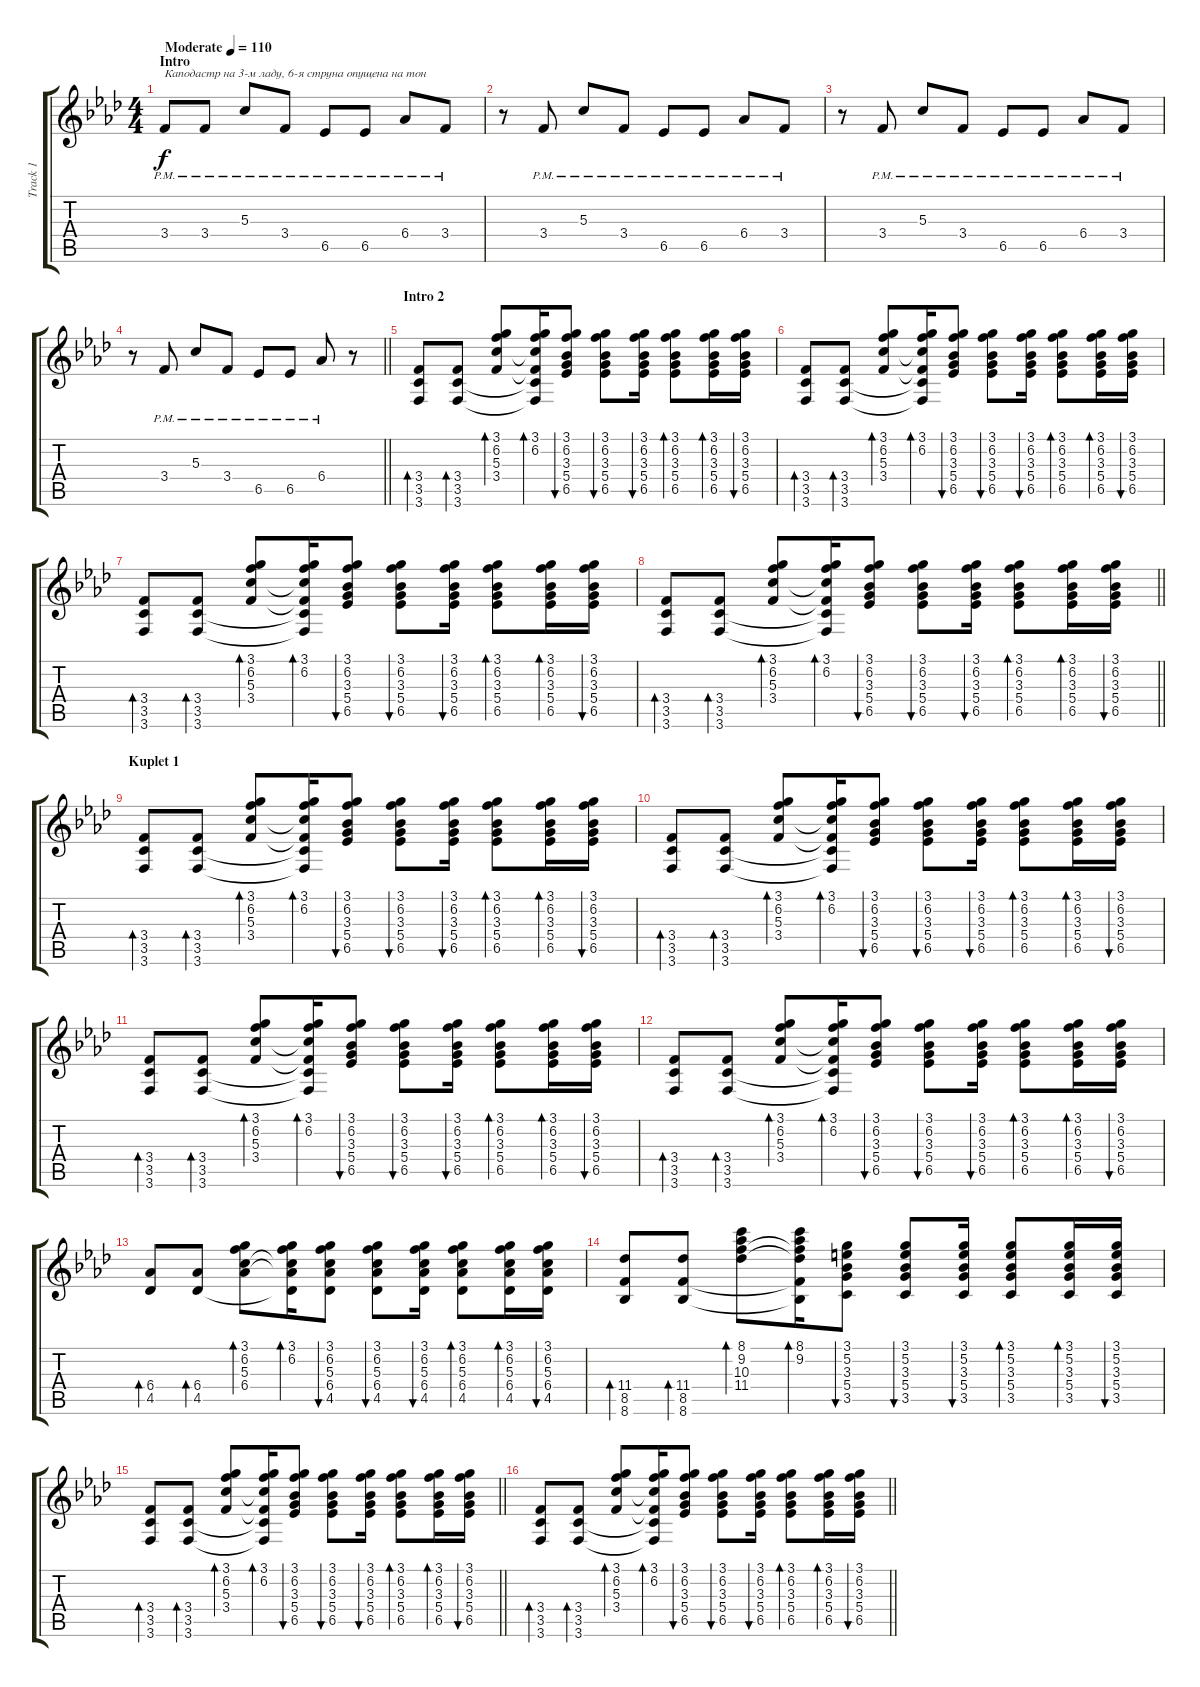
\track ("Track 1" "Track 1") {instrument acousticguitarsteel}
\staff {score tabs}
\tuning (E4 B3 G3 D3 A2 D2) {hide}
\ts (4 4)
\section ("" "Intro")
\tempo (110 "Moderate")
\clef g2
\ks fminor
3.4{pm}.8{txt "Каподастр на 3-м ладу, 6-я струна опущена на тон" dy f instrument acousticguitarsteel} 3.4{pm}.8 5.3{pm}.8 3.4{pm}.8 6.5{pm}.8 6.5{pm}.8 6.4{pm}.8 3.4{pm}.8 |
r.8 3.4{pm}.8 5.3{pm}.8 3.4{pm}.8 6.5{pm}.8 6.5{pm}.8 6.4{pm}.8 3.4{pm}.8 |
r.8 3.4{pm}.8 5.3{pm}.8 3.4{pm}.8 6.5{pm}.8 6.5{pm}.8 6.4{pm}.8 3.4{pm}.8 |
\barLineRight lightlight
r.8 3.4{pm}.8 5.3{pm}.8 3.4{pm}.8 6.5{pm}.8 6.5{pm}.8 6.4{pm}.8 r.8 |
\section ("" "Intro 2")
(3.4 3.5 3.6).8{bd 60} (3.4 3.5 3.6).8{bd 60} (3.1 6.2 5.3 3.4).8{bd 60} (3.1 6.2 5.3{t} 3.4{t} 3.5{t} 3.6{t}).16{bd 60} (3.1 6.2 3.3 5.4 6.5).8{bu 60} (3.1 6.2 3.3 5.4 6.5).8{bu 60} (3.1 6.2 3.3 5.4 6.5).16{bu 60} (3.1 6.2 3.3 5.4 6.5).8{bd 60} (3.1 6.2 3.3 5.4 6.5).16{bd 60} (3.1 6.2 3.3 5.4 6.5).16{bu 60} |
(3.4 3.5 3.6).8{bd 60} (3.4 3.5 3.6).8{bd 60} (3.1 6.2 5.3 3.4).8{bd 60} (3.1 6.2 5.3{t} 3.4{t} 3.5{t} 3.6{t}).16{bd 60} (3.1 6.2 3.3 5.4 6.5).8{bu 60} (3.1 6.2 3.3 5.4 6.5).8{bu 60} (3.1 6.2 3.3 5.4 6.5).16{bu 60} (3.1 6.2 3.3 5.4 6.5).8{bd 60} (3.1 6.2 3.3 5.4 6.5).16{bd 60} (3.1 6.2 3.3 5.4 6.5).16{bu 60} |
(3.4 3.5 3.6).8{bd 60} (3.4 3.5 3.6).8{bd 60} (3.1 6.2 5.3 3.4).8{bd 60} (3.1 6.2 5.3{t} 3.4{t} 3.5{t} 3.6{t}).16{bd 60} (3.1 6.2 3.3 5.4 6.5).8{bu 60} (3.1 6.2 3.3 5.4 6.5).8{bu 60} (3.1 6.2 3.3 5.4 6.5).16{bu 60} (3.1 6.2 3.3 5.4 6.5).8{bd 60} (3.1 6.2 3.3 5.4 6.5).16{bd 60} (3.1 6.2 3.3 5.4 6.5).16{bu 60} |
\barLineRight lightlight
(3.4 3.5 3.6).8{bd 60} (3.4 3.5 3.6).8{bd 60} (3.1 6.2 5.3 3.4).8{bd 60} (3.1 6.2 5.3{t} 3.4{t} 3.5{t} 3.6{t}).16{bd 60} (3.1 6.2 3.3 5.4 6.5).8{bu 60} (3.1 6.2 3.3 5.4 6.5).8{bu 60} (3.1 6.2 3.3 5.4 6.5).16{bu 60} (3.1 6.2 3.3 5.4 6.5).8{bd 60} (3.1 6.2 3.3 5.4 6.5).16{bd 60} (3.1 6.2 3.3 5.4 6.5).16{bu 60} |
\section ("" "Kuplet 1")
(3.4 3.5 3.6).8{bd 60} (3.4 3.5 3.6).8{bd 60} (3.1 6.2 5.3 3.4).8{bd 60} (3.1 6.2 5.3{t} 3.4{t} 3.5{t} 3.6{t}).16{bd 60} (3.1 6.2 3.3 5.4 6.5).8{bu 60} (3.1 6.2 3.3 5.4 6.5).8{bu 60} (3.1 6.2 3.3 5.4 6.5).16{bu 60} (3.1 6.2 3.3 5.4 6.5).8{bd 60} (3.1 6.2 3.3 5.4 6.5).16{bd 60} (3.1 6.2 3.3 5.4 6.5).16{bu 60} |
(3.4 3.5 3.6).8{bd 60} (3.4 3.5 3.6).8{bd 60} (3.1 6.2 5.3 3.4).8{bd 60} (3.1 6.2 5.3{t} 3.4{t} 3.5{t} 3.6{t}).16{bd 60} (3.1 6.2 3.3 5.4 6.5).8{bu 60} (3.1 6.2 3.3 5.4 6.5).8{bu 60} (3.1 6.2 3.3 5.4 6.5).16{bu 60} (3.1 6.2 3.3 5.4 6.5).8{bd 60} (3.1 6.2 3.3 5.4 6.5).16{bd 60} (3.1 6.2 3.3 5.4 6.5).16{bu 60} |
(3.4 3.5 3.6).8{bd 60} (3.4 3.5 3.6).8{bd 60} (3.1 6.2 5.3 3.4).8{bd 60} (3.1 6.2 5.3{t} 3.4{t} 3.5{t} 3.6{t}).16{bd 60} (3.1 6.2 3.3 5.4 6.5).8{bu 60} (3.1 6.2 3.3 5.4 6.5).8{bu 60} (3.1 6.2 3.3 5.4 6.5).16{bu 60} (3.1 6.2 3.3 5.4 6.5).8{bd 60} (3.1 6.2 3.3 5.4 6.5).16{bd 60} (3.1 6.2 3.3 5.4 6.5).16{bu 60} |
(3.4 3.5 3.6).8{bd 60} (3.4 3.5 3.6).8{bd 60} (3.1 6.2 5.3 3.4).8{bd 60} (3.1 6.2 5.3{t} 3.4{t} 3.5{t} 3.6{t}).16{bd 60} (3.1 6.2 3.3 5.4 6.5).8{bu 60} (3.1 6.2 3.3 5.4 6.5).8{bu 60} (3.1 6.2 3.3 5.4 6.5).16{bu 60} (3.1 6.2 3.3 5.4 6.5).8{bd 60} (3.1 6.2 3.3 5.4 6.5).16{bd 60} (3.1 6.2 3.3 5.4 6.5).16{bu 60} |
(6.4 4.5).8{bd 60} (6.4 4.5).8{bd 60} (3.1 6.2 5.3 6.4).8{bd 60} (3.1 6.2 5.3{t} 6.4{t} 4.5{t}).16{bd 60} (3.1 6.2 5.3 6.4 4.5).8{bu 60} (3.1 6.2 5.3 6.4 4.5).8{bu 60} (3.1 6.2 5.3 6.4 4.5).16{bu 60} (3.1 6.2 5.3 6.4 4.5).8{bd 60} (3.1 6.2 5.3 6.4 4.5).16{bd 60} (3.1 6.2 5.3 6.4 4.5).16{bu 60} |
(11.4 8.5 8.6).8{bd 60} (11.4 8.5 8.6).8{bd 60} (8.1 9.2 10.3 11.4).8{bd 60} (8.1 9.2 10.3{t} 11.4{t} 8.5{t} 8.6{t}).16{bd 60} (3.1 5.2 3.3 5.4 3.5).8{bu 60} (3.1 5.2 3.3 5.4 3.5).8{bu 60} (3.1 5.2 3.3 5.4 3.5).16{bu 60} (3.1 5.2 3.3 5.4 3.5).8{bd 60} (3.1 5.2 3.3 5.4 3.5).16{bd 60} (3.1 5.2 3.3 5.4 3.5).16{bu 60} |
\barLineRight lightlight
(3.4 3.5 3.6).8{bd 60} (3.4 3.5 3.6).8{bd 60} (3.1 6.2 5.3 3.4).8{bd 60} (3.1 6.2 5.3{t} 3.4{t} 3.5{t} 3.6{t}).16{bd 60} (3.1 6.2 3.3 5.4 6.5).8{bu 60} (3.1 6.2 3.3 5.4 6.5).8{bu 60} (3.1 6.2 3.3 5.4 6.5).16{bu 60} (3.1 6.2 3.3 5.4 6.5).8{bd 60} (3.1 6.2 3.3 5.4 6.5).16{bd 60} (3.1 6.2 3.3 5.4 6.5).16{bu 60} |
\barLineRight lightlight
(3.4 3.5 3.6).8{bd 60} (3.4 3.5 3.6).8{bd 60} (3.1 6.2 5.3 3.4).8{bd 60} (3.1 6.2 5.3{t} 3.4{t} 3.5{t} 3.6{t}).16{bd 60} (3.1 6.2 3.3 5.4 6.5).8{bu 60} (3.1 6.2 3.3 5.4 6.5).8{bu 60} (3.1 6.2 3.3 5.4 6.5).16{bu 60} (3.1 6.2 3.3 5.4 6.5).8{bd 60} (3.1 6.2 3.3 5.4 6.5).16{bd 60} (3.1 6.2 3.3 5.4 6.5).16{bu 60}
